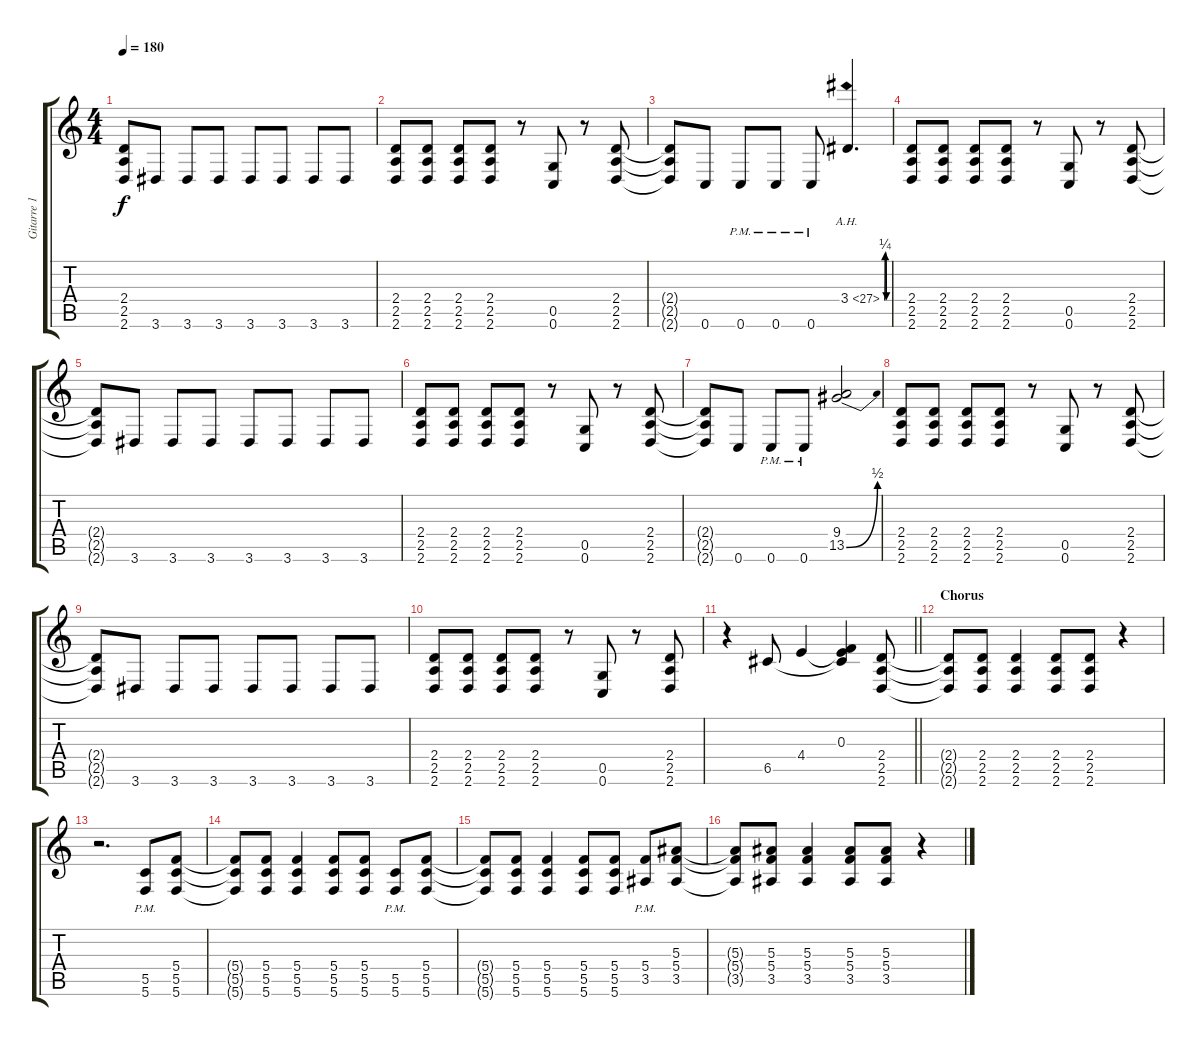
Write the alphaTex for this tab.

\track ("Gitarre 1" "Gitarre 1") {instrument distortionguitar}
\staff {score tabs}
\tuning (D4 A3 F3 C3 G2 C2) {hide}
\ts (4 4)
\tempo 180
\clef g2
\ks c
(2.4{t} 2.5{t} 2.6{t}).8{dy f} 3.6.8 3.6.8 3.6.8 3.6.8 3.6.8 3.6.8 3.6.8 |
(2.4 2.5 2.6).8 (2.4 2.5 2.6).8 (2.4 2.5 2.6).8 (2.4 2.5 2.6).8 r.8 (0.5 0.6).8 r.8 (2.4 2.5 2.6).8 |
(2.4{t} 2.5{t} 2.6{t}).8 0.6.8 0.6{pm}.8 0.6{pm}.8 0.6{pm}.8 3.4{be (custom 0 0 10 1 20 1 30 0 60 0) ah 24}.4{d} |
(2.4 2.5 2.6).8 (2.4 2.5 2.6).8 (2.4 2.5 2.6).8 (2.4 2.5 2.6).8 r.8 (0.5 0.6).8 r.8 (2.4 2.5 2.6).8 |
(2.4{t} 2.5{t} 2.6{t}).8 3.6.8 3.6.8 3.6.8 3.6.8 3.6.8 3.6.8 3.6.8 |
(2.4 2.5 2.6).8 (2.4 2.5 2.6).8 (2.4 2.5 2.6).8 (2.4 2.5 2.6).8 r.8 (0.5 0.6).8 r.8 (2.4 2.5 2.6).8 |
(2.4{t} 2.5{t} 2.6{t}).8 0.6.8 0.6{pm}.8 0.6{pm}.8 (9.4 13.5{be (bend 0 0 60 2)}).2 |
(2.4 2.5 2.6).8 (2.4 2.5 2.6).8 (2.4 2.5 2.6).8 (2.4 2.5 2.6).8 r.8 (0.5 0.6).8 r.8 (2.4 2.5 2.6).8 |
(2.4{t} 2.5{t} 2.6{t}).8 3.6.8 3.6.8 3.6.8 3.6.8 3.6.8 3.6.8 3.6.8 |
(2.4 2.5 2.6).8 (2.4 2.5 2.6).8 (2.4 2.5 2.6).8 (2.4 2.5 2.6).8 r.8 (0.5 0.6).8 r.8 (2.4 2.5 2.6).8 |
\barLineRight lightlight
r.4 6.5.8 4.4.4 (0.3 4.4{t} 6.5{t}).4 (2.4 2.5 2.6).8 |
\section ("" "Chorus")
(2.4{t} 2.5{t} 2.6{t}).8 (2.4 2.5 2.6).8 (2.4 2.5 2.6).4 (2.4 2.5 2.6).8 (2.4 2.5 2.6).8 r.4 |
r.2{d} (5.5{pm} 5.6{pm}).8 (5.4 5.5 5.6).8 |
(5.4{t} 5.5{t} 5.6{t}).8 (5.4 5.5 5.6).8 (5.4 5.5 5.6).4 (5.4 5.5 5.6).8 (5.4 5.5 5.6).8 (5.5{pm} 5.6{pm}).8 (5.4 5.5 5.6).8 |
(5.4{t} 5.5{t} 5.6{t}).8 (5.4 5.5 5.6).8 (5.4 5.5 5.6).4 (5.4 5.5 5.6).8 (5.4 5.5 5.6).8 (5.4{pm} 3.5{pm}).8 (5.3 5.4 3.5).8 |
(5.3{t} 5.4{t} 3.5{t}).8 (5.3 5.4 3.5).8 (5.3 5.4 3.5).4 (5.3 5.4 3.5).8 (5.3 5.4 3.5).8 r.4
